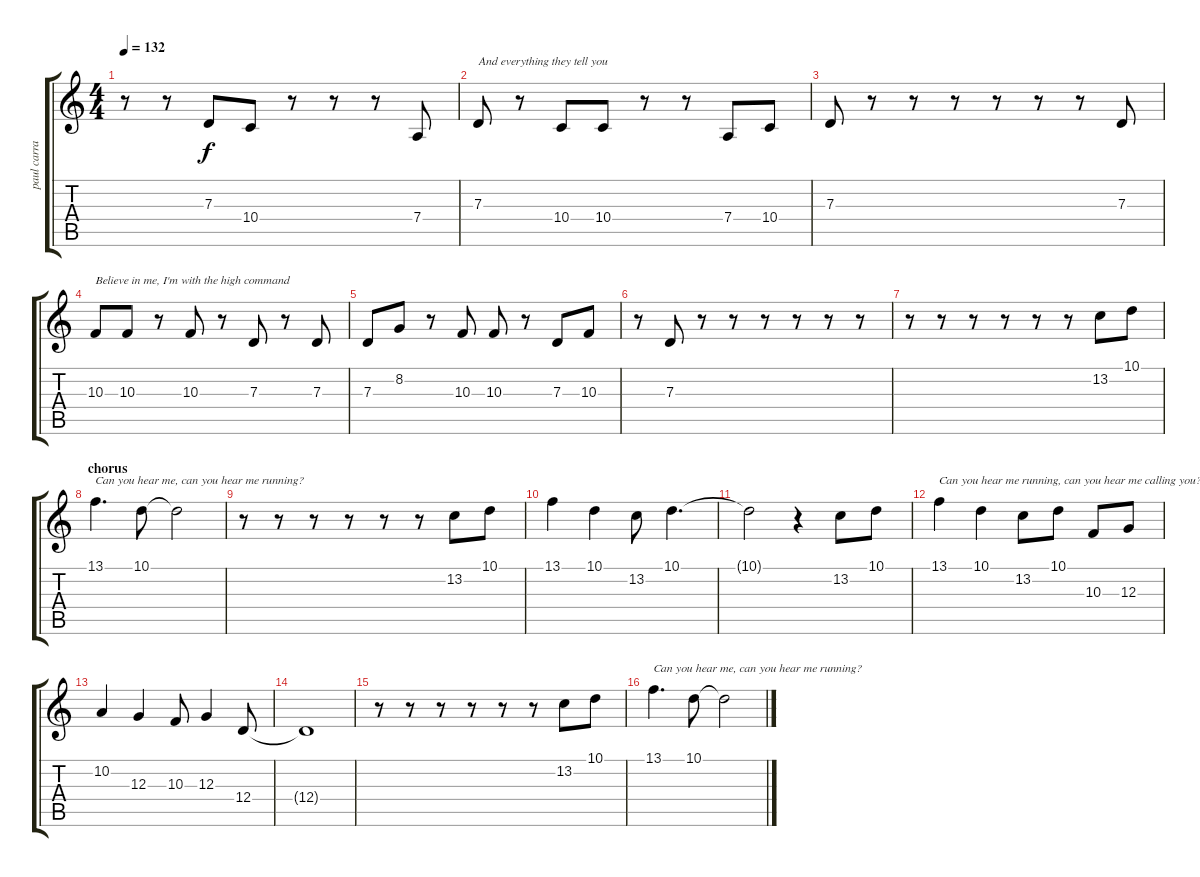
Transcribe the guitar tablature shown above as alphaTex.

\track ("paul carrack" "paul carra") {instrument voiceoohs}
\staff {score tabs}
\tuning (E4 B3 G3 D3 A2 E2) {hide}
\ts (4 4)
\tempo 132
\clef g2
\ks c
r.8{dy f} r.8 7.3.8 10.4.8 r.8 r.8 r.8 7.4.8 |
7.3.8{txt "And everything they tell you"} r.8 10.4.8 10.4.8 r.8 r.8 7.4.8 10.4.8 |
7.3.8 r.8 r.8 r.8 r.8 r.8 r.8 7.3.8 |
10.3.8{txt "Believe in me, I'm with the high command"} 10.3.8 r.8 10.3.8 r.8 7.3.8 r.8 7.3.8 |
7.3.8 8.2.8 r.8 10.3.8 10.3.8 r.8 7.3.8 10.3.8 |
r.8 7.3.8 r.8 r.8 r.8 r.8 r.8 r.8 |
r.8 r.8 r.8 r.8 r.8 r.8 13.2.8 10.1.8 |
\section ("" "chorus")
13.1.4{d txt "Can you hear me, can you hear me running?"} 10.1.8 10.1{t}.2 |
r.8 r.8 r.8 r.8 r.8 r.8 13.2.8 10.1.8 |
13.1.4 10.1.4 13.2.8 10.1.4{d} |
10.1{t}.2 r.4 13.2.8 10.1.8 |
13.1.4{txt "Can you hear me running, can you hear me calling you?"} 10.1.4 13.2.8 10.1.8 10.3.8 12.3.8 |
10.2.4 12.3.4 10.3.8 12.3.4 12.4.8 |
12.4{t}.1 |
r.8 r.8 r.8 r.8 r.8 r.8 13.2.8 10.1.8 |
13.1.4{d txt "Can you hear me, can you hear me running?"} 10.1.8 10.1{t}.2
